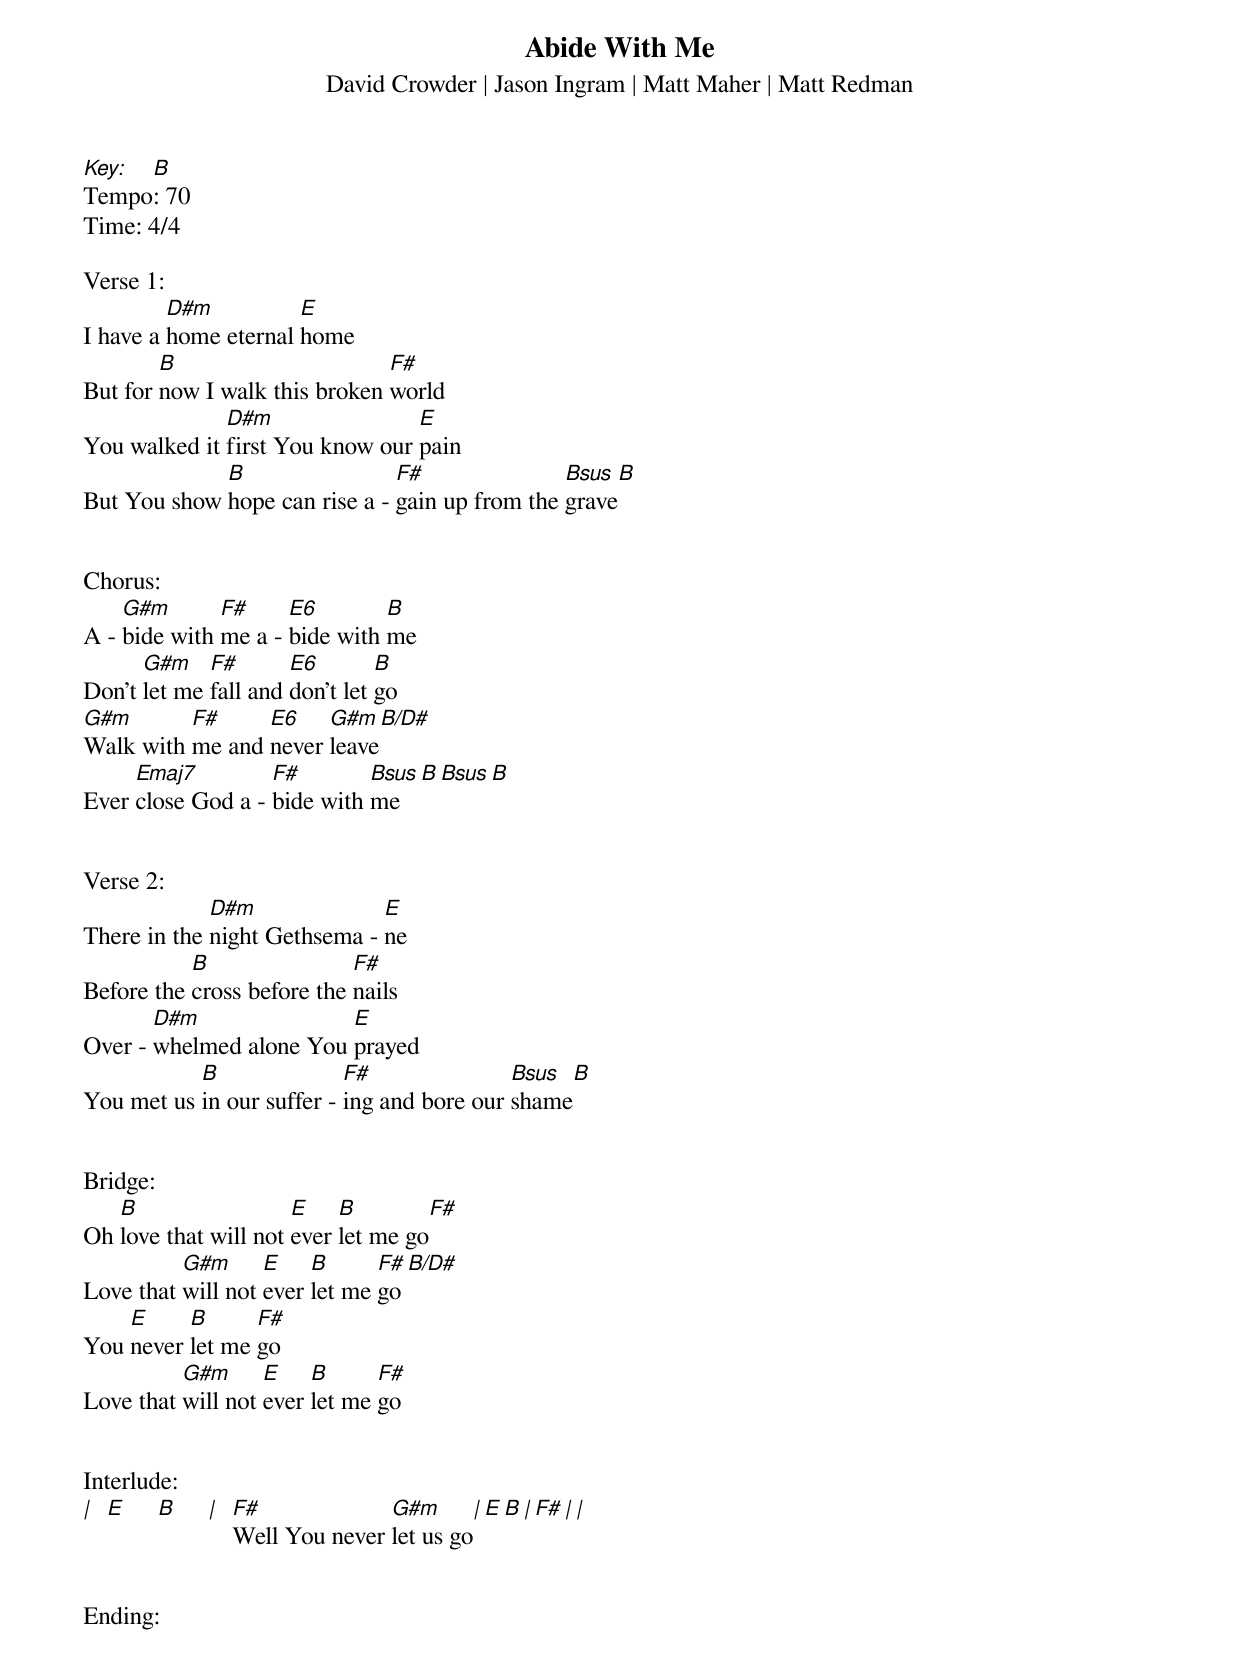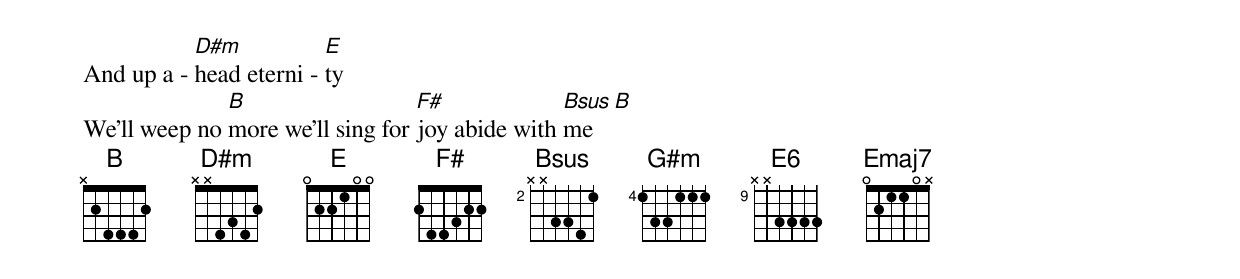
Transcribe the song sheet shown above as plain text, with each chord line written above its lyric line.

Abide With Me
David Crowder | Jason Ingram | Matt Maher | Matt Redman
Key: B
Tempo: 70
Time: 4/4
CCLI: CCLI-Liednummer 7038447

Verse 1:
         D#m          E
I have a home eternal home
        B                      F#
But for now I walk this broken world
              D#m                E
You walked it first You know our pain
             B                 F#               Bsus    B
But You show hope can rise a - gain up from the grave


Chorus:
    G#m       F#     E6        B
A - bide with me a - bide with me
      G#m    F#       E6        B
Don't let me fall and don't let go
G#m       F#     E6    G#m    B/D#
Walk with me and never leave
     Emaj7         F#        Bsus  B    Bsus B
Ever close God a - bide with me


Verse 2:
             D#m              E
There in the night Gethsema - ne
           B                F#
Before the cross before the nails
       D#m               E
Over - whelmed alone You prayed
           B               F#               Bsus    B
You met us in our suffer - ing and bore our shame


Bridge:
   B                  E    B         F#
Oh love that will not ever let me go
          G#m      E    B      F#  B/D#
Love that will not ever let me go
    E     B      F#
You never let me go
          G#m      E    B      F#
Love that will not ever let me go


Interlude:
| E    B    | F#             G#m       | E    B    | F#       |           |
              Well You never let us go


Ending:
           D#m           E
And up a - head eterni - ty
              B                   F#             Bsus B
We'll weep no more we'll sing for joy abide with me
